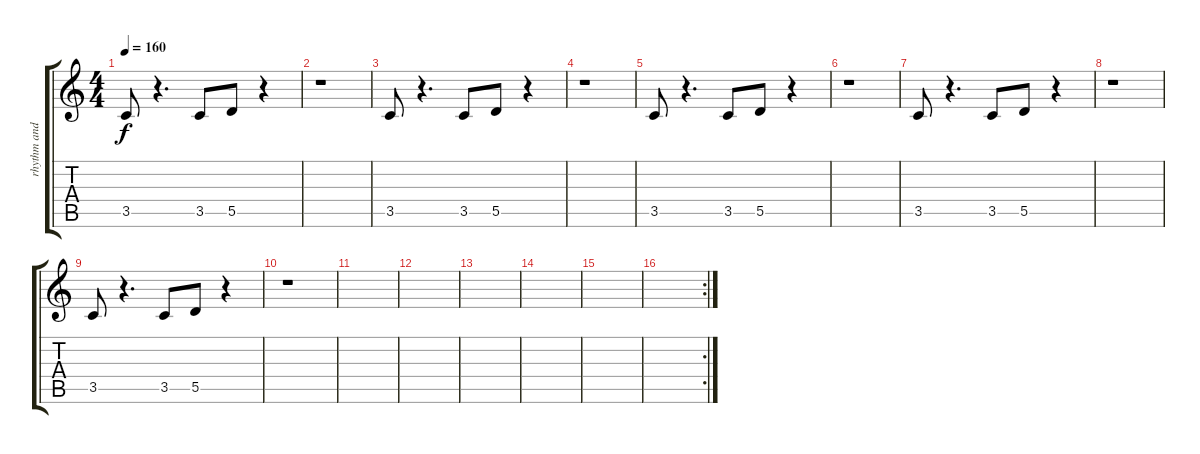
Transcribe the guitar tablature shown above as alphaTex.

\track ("rhythm and doubling effect" "rhythm and") {instrument electricguitarjazz}
\staff {score tabs}
\tuning (E4 B3 G3 D3 A2 E2) {hide}
\ts (4 4)
\tempo 160
\clef g2
\ks c
3.5.8{dy f} r.4{d} 3.5.8 5.5.8 r.4 |
r.1 |
3.5.8 r.4{d} 3.5.8 5.5.8 r.4 |
r.1 |
3.5.8 r.4{d} 3.5.8 5.5.8 r.4 |
r.1 |
3.5.8 r.4{d} 3.5.8 5.5.8 r.4 |
r.1 |
3.5.8 r.4{d} 3.5.8 5.5.8 r.4 |
r.1 |
|
|
|
|
|
\rc 2
